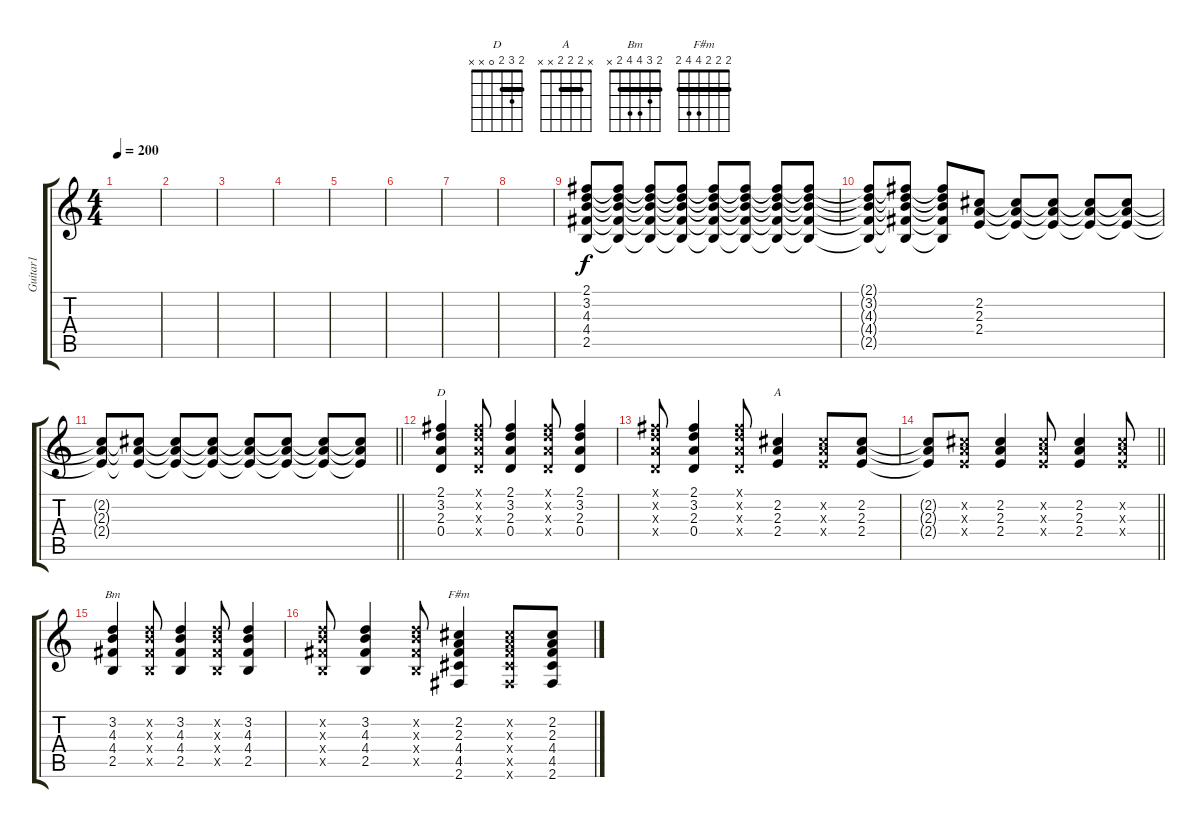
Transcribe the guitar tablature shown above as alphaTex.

\track ("Guitar1" "Guitar1") {instrument distortionguitar}
\staff {score tabs}
\tuning (E4 B3 G3 D3 A2 E2) {hide}
\chord ("D" 2 3 2 0 x x) {barre 2}
\chord ("A" x 2 2 2 x x) {barre 2}
\chord ("Bm" 2 3 4 4 2 x) {barre 2}
\chord ("F#m" 2 2 2 4 4 2) {barre 2}
\ts (4 4)
\tempo 200
\clef g2
\ks c
|
|
|
|
|
|
|
|
(2.1 3.2 4.3 4.4 2.5).8 (2.1{t} 3.2{t} 4.3{t} 4.4{t} 2.5{t}).8 (2.1{t} 3.2{t} 4.3{t} 4.4{t} 2.5{t}).8 (2.1{t} 3.2{t} 4.3{t} 4.4{t} 2.5{t}).8 (2.1{t} 3.2{t} 4.3{t} 4.4{t} 2.5{t}).8 (2.1{t} 3.2{t} 4.3{t} 4.4{t} 2.5{t}).8 (2.1{t} 3.2{t} 4.3{t} 4.4{t} 2.5{t}).8 (2.1{t} 3.2{t} 4.3{t} 4.4{t} 2.5{t}).8 |
(2.1{t} 3.2{t} 4.3{t} 4.4{t} 2.5{t}).8 (2.1{t} 3.2{t} 4.3{t} 4.4{t} 2.5{t}).8 (2.1{t} 3.2{t} 4.3{t} 4.4{t} 2.5{t}).8 (2.2 2.3 2.4).8 (2.2{t} 2.3{t} 2.4{t}).8 (2.2{t} 2.3{t} 2.4{t}).8 (2.2{t} 2.3{t} 2.4{t}).8 (2.2{t} 2.3{t} 2.4{t}).8 |
\barLineRight lightlight
(2.2{t} 2.3{t} 2.4{t}).8 (2.2{t} 2.3{t} 2.4{t}).8 (2.2{t} 2.3{t} 2.4{t}).8 (2.2{t} 2.3{t} 2.4{t}).8 (2.2{t} 2.3{t} 2.4{t}).8 (2.2{t} 2.3{t} 2.4{t}).8 (2.2{t} 2.3{t} 2.4{t}).8 (2.2{t} 2.3{t} 2.4{t}).8 |
\section ("" " ")
(2.1 3.2 2.3 0.4).4{ch "D"} (2.1{x} 3.2{x} 2.3{x} 0.4{x}).8 (2.1 3.2 2.3 0.4).4 (2.1{x} 3.2{x} 2.3{x} 0.4{x}).8 (2.1 3.2 2.3 0.4).4 |
(2.1{x} 3.2{x} 2.3{x} 0.4{x}).8 (2.1 3.2 2.3 0.4).4 (2.1{x} 3.2{x} 2.3{x} 0.4{x}).8 (2.2 2.3 2.4).4{ch "A"} (2.2{x} 2.3{x} 2.4{x}).8 (2.2 2.3 2.4).8 |
\barLineRight lightlight
(2.2{t} 2.3{t} 2.4{t}).8 (2.2{x} 2.3{x} 2.4{x}).8 (2.2 2.3 2.4).4 (2.2{x} 2.3{x} 2.4{x}).8 (2.2 2.3 2.4).4 (2.2{x} 2.3{x} 2.4{x}).8 |
(3.2 4.3 4.4 2.5).4{ch "Bm"} (3.2{x} 4.3{x} 4.4{x} 2.5{x}).8 (3.2 4.3 4.4 2.5).4 (3.2{x} 4.3{x} 4.4{x} 2.5{x}).8 (3.2 4.3 4.4 2.5).4 |
(3.2{x} 4.3{x} 4.4{x} 2.5{x}).8 (3.2 4.3 4.4 2.5).4 (3.2{x} 4.3{x} 4.4{x} 2.5{x}).8 (2.2 2.3 4.4 4.5 2.6).4{ch "F#m"} (2.2{x} 2.3{x} 4.4{x} 4.5{x} 2.6{x}).8 (2.2 2.3 4.4 4.5 2.6).8
